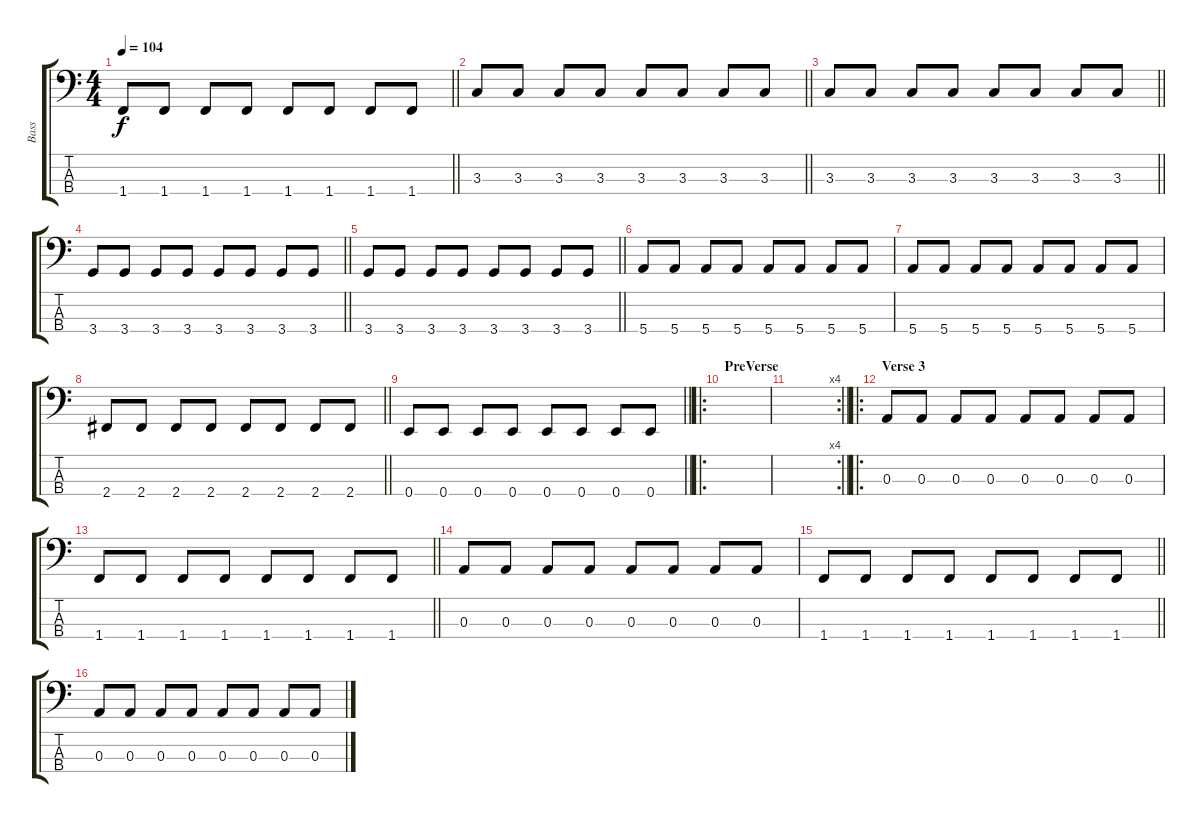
\track ("Bass" "Bass") {instrument electricbassfinger}
\staff {score tabs}
\tuning (G2 D2 A1 E1) {hide}
\ts (4 4)
\tempo 104
\clef f4
\barLineRight lightlight
\ks c
1.4.8{dy f} 1.4.8 1.4.8 1.4.8 1.4.8 1.4.8 1.4.8 1.4.8 |
\barLineRight lightlight
3.3.8 3.3.8 3.3.8 3.3.8 3.3.8 3.3.8 3.3.8 3.3.8 |
\barLineRight lightlight
3.3.8 3.3.8 3.3.8 3.3.8 3.3.8 3.3.8 3.3.8 3.3.8 |
\barLineRight lightlight
3.4.8 3.4.8 3.4.8 3.4.8 3.4.8 3.4.8 3.4.8 3.4.8 |
\barLineRight lightlight
3.4.8 3.4.8 3.4.8 3.4.8 3.4.8 3.4.8 3.4.8 3.4.8 |
5.4.8 5.4.8 5.4.8 5.4.8 5.4.8 5.4.8 5.4.8 5.4.8 |
5.4.8 5.4.8 5.4.8 5.4.8 5.4.8 5.4.8 5.4.8 5.4.8 |
\barLineRight lightlight
2.4.8 2.4.8 2.4.8 2.4.8 2.4.8 2.4.8 2.4.8 2.4.8 |
\barLineRight lightlight
0.4.8 0.4.8 0.4.8 0.4.8 0.4.8 0.4.8 0.4.8 0.4.8 |
\ro
\section ("" "PreVerse")
|
\rc 4
\barLineRight lightlight
|
\ro
\section ("" "Verse 3")
0.3.8 0.3.8 0.3.8 0.3.8 0.3.8 0.3.8 0.3.8 0.3.8 |
\barLineRight lightlight
1.4.8 1.4.8 1.4.8 1.4.8 1.4.8 1.4.8 1.4.8 1.4.8 |
0.3.8 0.3.8 0.3.8 0.3.8 0.3.8 0.3.8 0.3.8 0.3.8 |
\barLineRight lightlight
1.4.8 1.4.8 1.4.8 1.4.8 1.4.8 1.4.8 1.4.8 1.4.8 |
0.3.8 0.3.8 0.3.8 0.3.8 0.3.8 0.3.8 0.3.8 0.3.8
